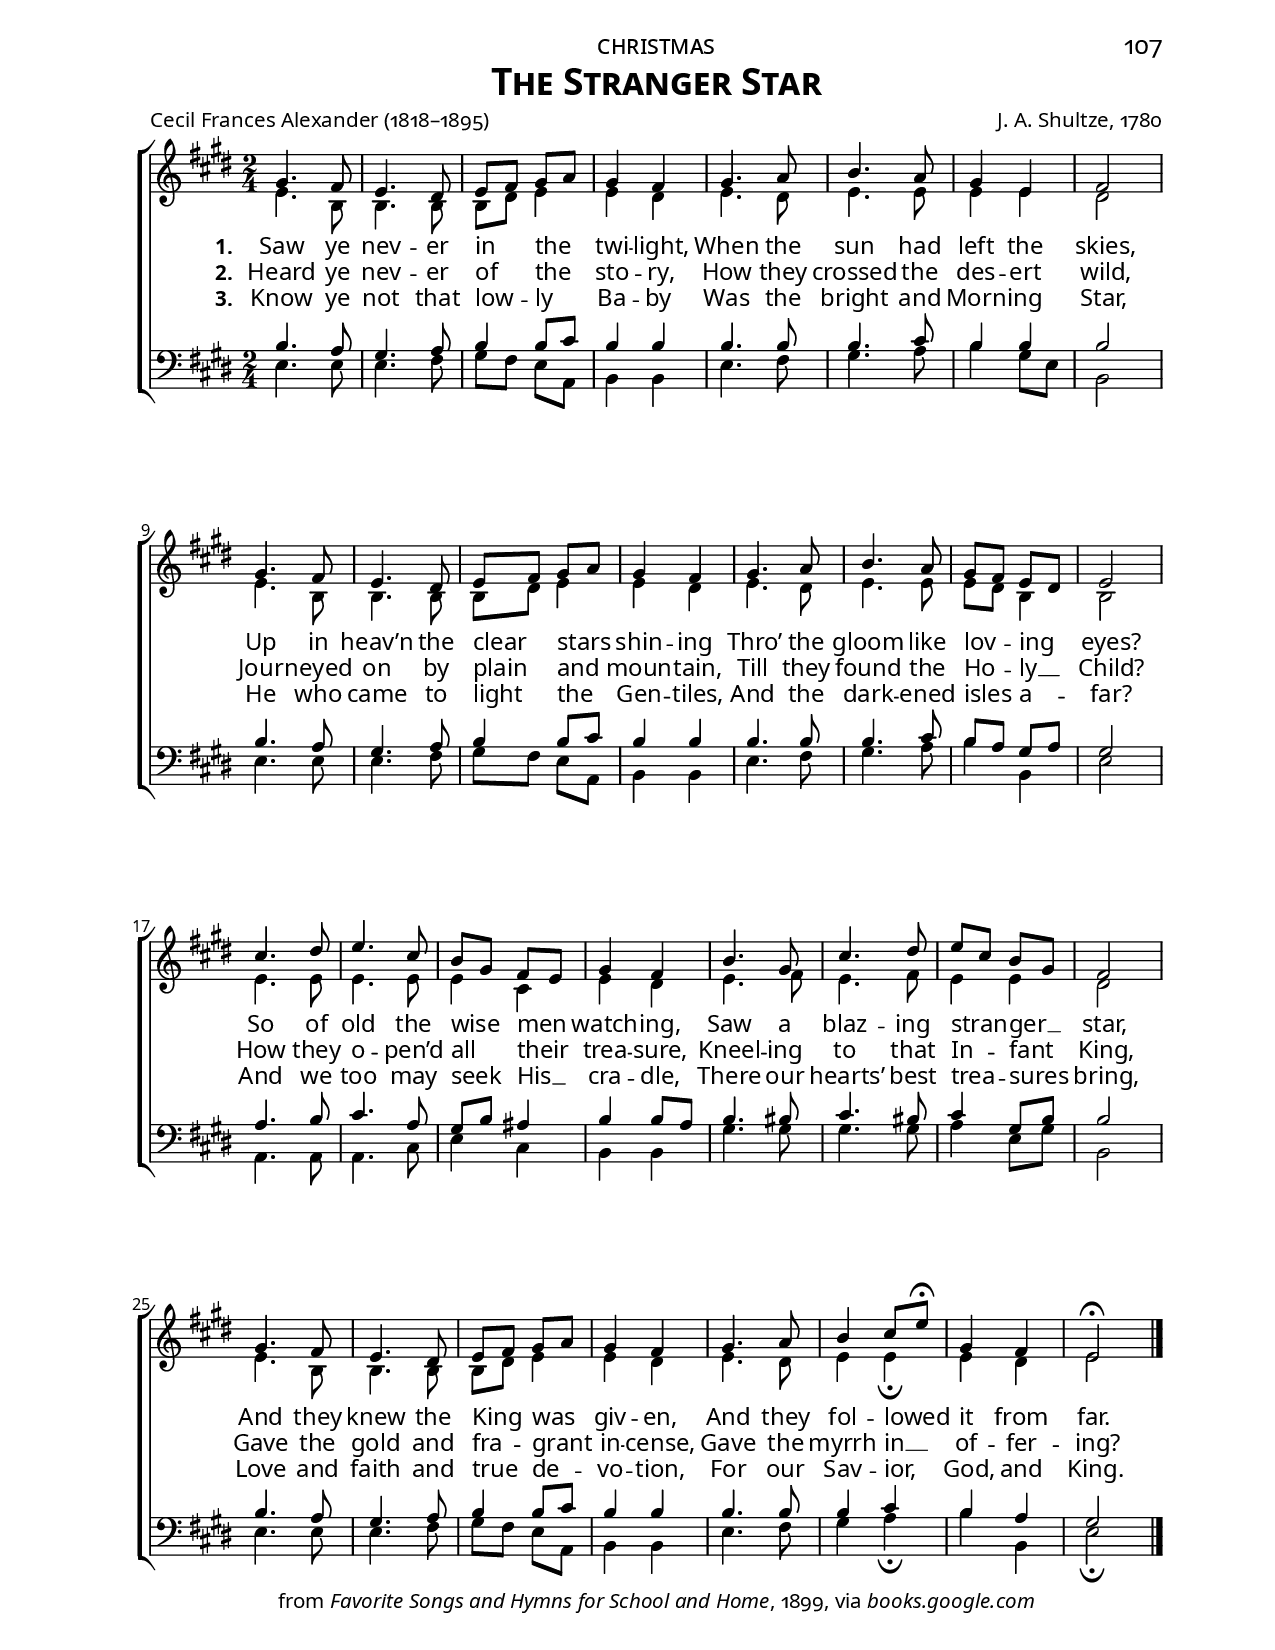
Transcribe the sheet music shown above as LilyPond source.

\version "2.14.2"
\include "util.ly"
\version "2.14.2"
#(set-global-staff-size 18) \paper{ #(define fonts (make-pango-font-tree "Garamond Premier Pro" "Garamond Premier Pro" "Garamond Premier Pro" (/ 18 20))) }
\header {
  title = \markup{\override #'(font-name . "Garamond Premier Pro Semibold"){ \abs-fontsize #18 \smallCapsOldStyle"The Stranger Star"}}
  poet = \markup\oldStyleNum"Cecil Frances Alexander (1818–1895)"
  composer = \markup\oldStyleNum"J. A. Shultze, 1780"
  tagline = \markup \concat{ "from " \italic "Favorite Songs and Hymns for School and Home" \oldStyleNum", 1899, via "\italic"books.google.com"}
}
\paper {
  %print-all-headers = ##t
  paper-height = 11\in
  paper-width = 8.5\in
  indent = 0\in
  %system-system-spacing = #'((basic-distance . 10) (padding . 0))
  %system-system-spacing =
  %  #'((basic-distance . 0)
  %     (minimum-distance . 0)
  %     (padding . -0.35)
  %     (stretchability . 100))
  ragged-last-bottom = ##f
  ragged-bottom = ##f
  two-sided = ##t
  inner-margin = 1\in
  outer-margin = 0.75\in
  top-margin = 0.26\in
  bottom-margin = 0.25\in
  first-page-number = #107
  print-first-page-number = ##t
  headerLine = \markup{\override #'(font-name . "Garamond Premier Pro") \smallCapsOldStyle"christmas"}
  oddHeaderMarkup = \markup\fill-line{
     \override #'(font-name . "Garamond Premier Pro")\abs-fontsize #12.5
     \combine 
        \fill-line{"" \on-the-fly #print-page-number-check-first
        \oldStylePageNum""
        }
        \fill-line{\headerLine}
  }
  evenHeaderMarkup = \markup {
     \override #'(font-name . "Garamond Premier Pro")\abs-fontsize #12.5
     \combine
        \on-the-fly #print-page-number-check-first
        \oldStylePageNum""
        \fill-line{\headerLine}
  }
}
global = {
  \key e \major
  \time 2/4
  \autoBeamOff
  \override DynamicLineSpanner #'staff-padding = #0.0
  \override DynamicLineSpanner #'Y-extent = #'(-1 . 1)
}

sopMusic = \relative c' {
  gis'4. fis8 |
  e4. dis8 |
  e[ fis] gis[ a] |
  gis4 fis |
  gis4. a8 |
  b4. a8 |
  gis4 e |
  fis2 |
  
  gis4. fis8 |
  e4. dis8 |
  e[ fis] gis[ a] |
  gis4 fis |
  gis4. a8 |
  b4. a8 |
  gis[ fis] e[ dis] |
  e2 |
  
  cis'4. dis8 |
  e4. cis8 |
  b8[ gis] fis[ e] |
  gis4 fis |
  b4. gis8 |
  cis4. dis8 |
  e[ cis] b[ gis] |
  fis2 |
  
  gis4. fis8 |
  e4. dis8 |
  e[ fis] gis[ a] |
  gis4 fis |
  gis4. a8 |
  b4 cis8[ e]\fermata |
  gis,4 fis |
  e2\fermata \bar "|."
}
sopWords = \lyricmode {
  
}

altoMusic = \relative c' {
  e4. b8 |
  b4. b8 |
  b[ dis] e4 |
  e dis |
  e4. dis8 |
  e4. e8 |
  e4 e |
  dis2 |
  
  e4. b8 |
  b4. b8 |
  b[ dis] e4 |
  e dis |
  e4. dis8 |
  e4. e8 |
  e[ dis] b4 |
  b2 |
  
  e4. e8 |
  e4. e8 |
  e4 cis |
  e dis |
  e4. fis8 |
  e4. fis8 |
  e4 e |
  dis2 |
  
  e4. b8 |
  b4. b8 |
  b[ dis] e4 |
  e dis |
  e4. dis8 |
  e4 e\fermata |
  e dis |
  e2 \bar "|."
}
altoWords = \lyricmode {
  \dropLyricsVII
  \set stanza = #"1. "
  Saw ye nev -- er in the twi -- light,
  When the sun had left the skies,
  Up in heav’n the clear stars shin -- ing
  Thro’ the gloom like lov -- ing eyes?
  So of old the wise men watch -- ing,
  Saw a blaz -- ing stran -- ger __ star,
  And they knew the King was giv -- en,
  And they fol -- lowed it from far.
}
altoWordsII = \lyricmode {
  \dropLyricsVII
%\markup\italic
  \set stanza = #"2. "
  Heard ye nev -- er of the sto -- ry,
  How they crossed the des -- ert wild,
  Jour -- neyed on by plain and moun -- tain,
  Till they found the Ho -- ly __ Child?
  How they o -- pen’d all their trea -- sure,
  Kneel -- ing to that In -- fant King,
  Gave the gold and fra -- grant in -- cense,
  Gave the myrrh in __ of -- fer -- ing?
}
altoWordsIII = \lyricmode {
  \dropLyricsVII
  \set stanza = #"3. "
  Know ye not that low -- ly Ba -- by
  Was the bright and Morn -- ing Star,
  He who came to light the Gen -- tiles,
  And the dark -- ened isles a -- far?
  And we too may seek His __ cra -- dle,
  There our hearts’ best trea -- sures bring,
  Love and faith and true de -- vo -- tion,
  For our Sav -- ior, God, and King.
}
altoWordsIV = \lyricmode {
  \set stanza = #"4. "
  \set ignoreMelismata = ##t
}
altoWordsV = \lyricmode {
  \set stanza = #"5. "
  \set ignoreMelismata = ##t
}
altoWordsVI = \lyricmode {
  \set stanza = #"6. "
  \set ignoreMelismata = ##t
}
tenorMusic = \relative c' {
  b4. a8 |
  gis4. a8 |
  b4 b8[ cis] |
  b4 b |
  b4. b8 |
  b4. cis8 |
  b4 b |
  b2 |
  
  b4. a8 |
  gis4. a8 |
  b4 b8[ cis] |
  b4 b |
  b4. b8 |
  b4. cis8 |
  b8[ a] gis[ a] |
  gis2 |
  
  a4. b8 |
  cis4. a8 |
  gis8[ b] ais4 |
  b4 b8[ a] |
  b4. bis8 |
  cis4. bis8 |
  cis4 gis8[ b] |
  b2 |
  
  b4. a8 |
  gis4. a8 |
  b4 b8[ cis] |
  b4 b |
  b4. b8 |
  b4 cis |
  b4 a |
  gis2 \bar "|."
}
tenorWords = \lyricmode {

}

bassMusic = \relative c {
  \mergeDifferentlyHeadedOn
  e4. e8 |
  e4. fis8 |
  gis[ fis] e[ a,] |
  b4 b |
  e4. fis8 |
  gis4. a8 |
  b4 gis8[ e] |
  b2 |
  
  e4. e8 |
  e4. fis8 |
  gis[ fis] e[ a,] |
  b4 b |
  e4. fis8 |
  gis4. a8 |
  b4 b, |
  e2 |
  
  a,4. a8 |
  a4. cis8 |
  e4 cis |
  b b |
  gis'4. gis8 |
  gis4. gis8 |
  a4 e8[ gis] |
  b,2 |
  
  e4. e8 |
  e4. fis8 |
  gis[ fis] e[ a,] |
  b4 b |
  e4. fis8 |
  gis4 a\fermata |
  b b, |
  e2\fermata \bar "|."
}
bassWords = \lyricmode {

}

pianoRH = \relative c' {
  
}
pianoLH = \relative c' {
  
}

\score {
  <<
   \new ChoirStaff <<
    \new Staff = women <<
      \new Voice = "sopranos" { \voiceOne << \global \sopMusic >> }
      \new Voice = "altos" { \voiceTwo << \global \altoMusic >> }
    >>
    \new Lyrics \with { alignAboveContext = #"women" \override VerticalAxisGroup #'nonstaff-relatedstaff-spacing = #'((basic-distance . 1))} \lyricsto "sopranos" \sopWords
    \new Lyrics = "altosVI"  \with { alignBelowContext = #"women" } \lyricsto "sopranos" \altoWordsVI
    \new Lyrics = "altosV"  \with { alignBelowContext = #"women" } \lyricsto "sopranos" \altoWordsV
    \new Lyrics = "altosIV"  \with { alignBelowContext = #"women" } \lyricsto "sopranos" \altoWordsIV
    \new Lyrics = "altosIII"  \with { alignBelowContext = #"women" } \lyricsto "sopranos" \altoWordsIII
    \new Lyrics = "altosII"  \with { alignBelowContext = #"women" } \lyricsto "sopranos" \altoWordsII
    \new Lyrics = "altos"  \with { alignBelowContext = #"women" \override VerticalAxisGroup #'nonstaff-relatedstaff-spacing = #'((basic-distance . 1)) } \lyricsto "sopranos" \altoWords
   \new Staff = men <<
      \clef bass
      \new Voice = "tenors" { \voiceOne << \global \tenorMusic >> }
      \new Voice = "basses" { \voiceTwo << \global \bassMusic >> }
    >>
    \new Lyrics \with { alignAboveContext = #"men" \override VerticalAxisGroup #'nonstaff-relatedstaff-spacing = #'((basic-distance . 1)) } \lyricsto "tenors" \tenorWords
    \new Lyrics \with { alignBelowContext = #"men" \override VerticalAxisGroup #'nonstaff-relatedstaff-spacing = #'((basic-distance . 1)) } \lyricsto "basses" \bassWords
  >>
%    \new PianoStaff << \new Staff { \new Voice { \pianoRH } } \new Staff { \clef "bass" \pianoLH } >>
  >>
  \layout {
  \context {
    \Lyrics
    \override LyricText #'font-size = #1.3
  }
    \context {
      \Score
      %\override SpacingSpanner #'base-shortest-duration = #(ly:make-moment 1 8)
      %\override SpacingSpanner #'common-shortest-duration = #(ly:make-moment 1 4)
    }
    \context {
      % Remove all empty staves
      % \Staff \RemoveEmptyStaves \override VerticalAxisGroup #'remove-first = ##t
    }
    \context {
      \Lyrics
      \override LyricText #'X-offset = #center-on-word
    }
  }
}

